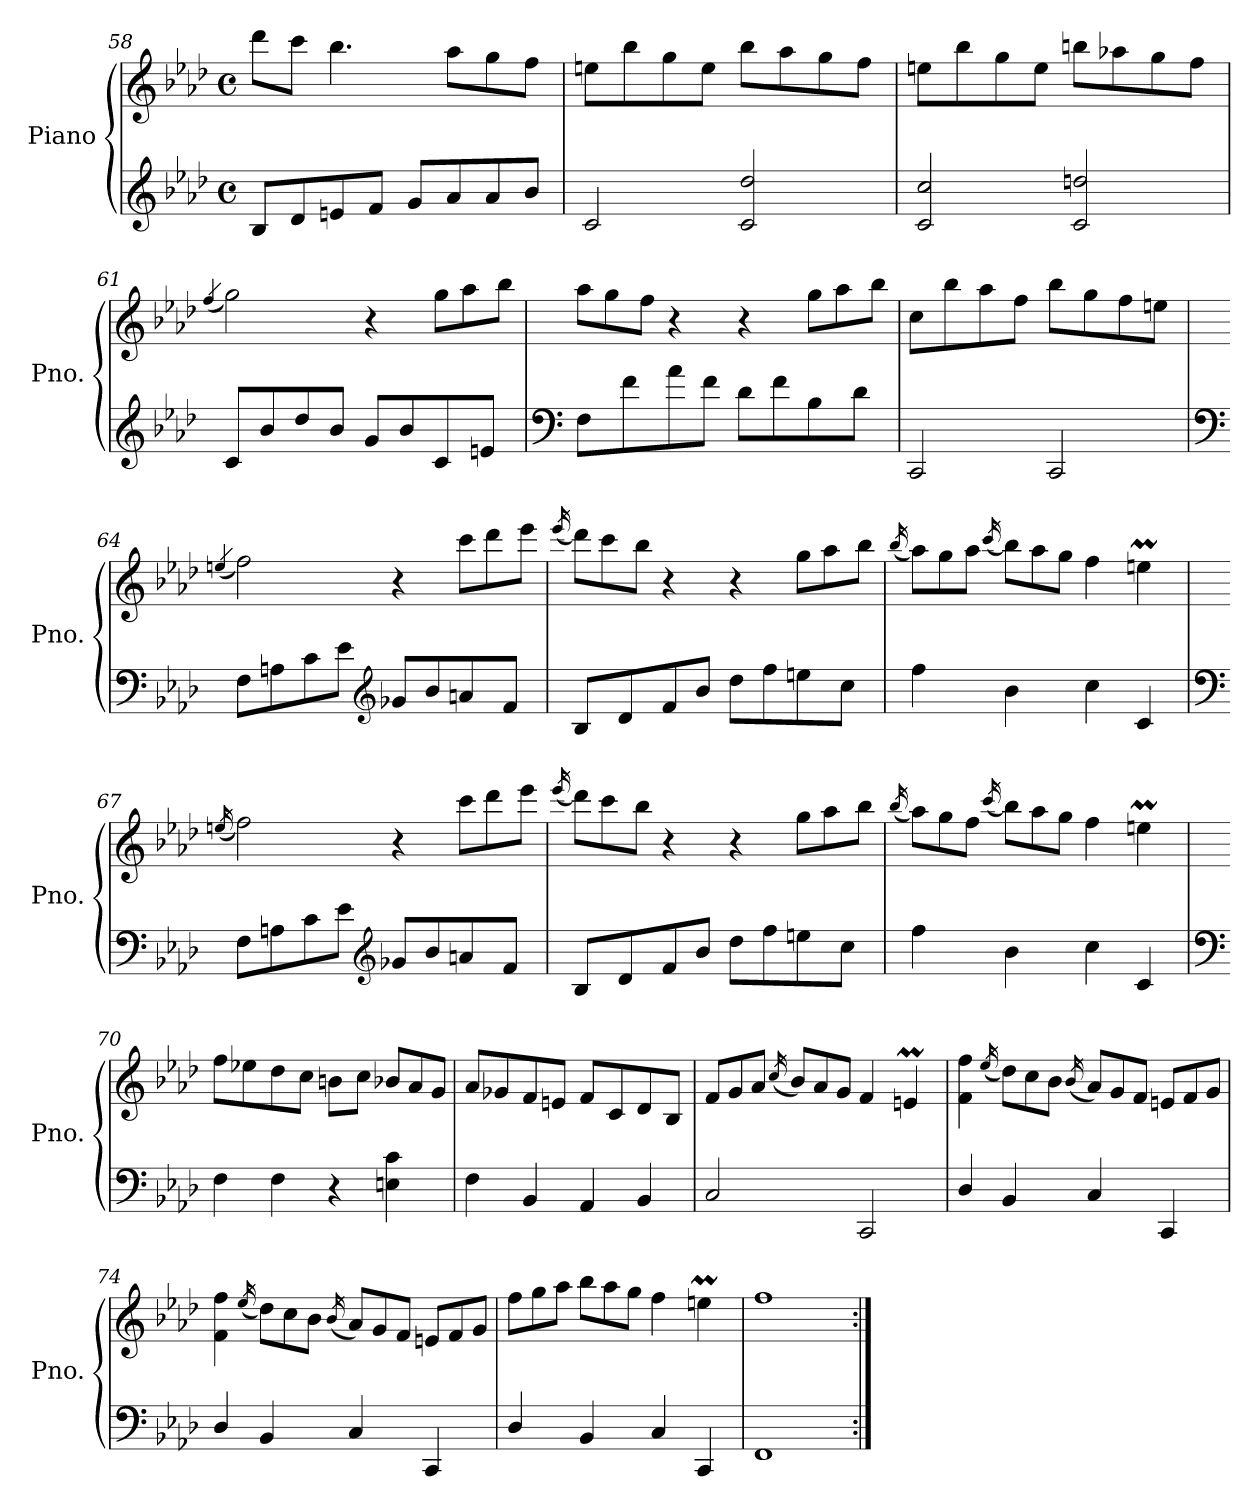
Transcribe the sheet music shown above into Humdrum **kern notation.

**kern	**kern
*part1	*part1
*staff2	*staff1
*I"Piano	*
*I'Pno.	*
*clefG2	*clefG2
*k[b-e-a-d-]	*k[b-e-a-d-]
*M4/4	*M4/4
*met(c)	*met(c)
=58	=58
8B-/L	8ddd-\L
8d-/	8ccc\J
8en/	4.bb-\
8f/J	.
8g/L	.
8a-/	8aa-\L
8a-/	8gg\
8b-/J	8ff\J
=59	=59
2c/	8een\L
.	8bb-\
.	8gg\
.	8ee\J
2c/ 2dd-/	8bb-\L
.	8aa-\
.	8gg\
.	8ff\J
!!LO:LB:g=z
=60	=60
2c/ 2cc/	8een\L
.	8bb-\
.	8gg\
.	8ee\J
2c/ 2ddn/	8bbn\L
.	8aa-X\
.	8gg\
.	8ff\J
=61	=61
.	(<4qff/
8c/L	2gg\)
8b-/	.
8dd-/	.
8b-/J	.
8g/L	4r
8b-/	.
*	*Xtuplet
8c/	12gg\L
.	12aa-\
8en/J	.
.	12bb-\J
=62	=62
*clefF4	*
8F\L	12aa-\L
.	12gg\
8f\	.
.	12ff\J
8a-\	4r
8f\J	.
8d-\L	4r
8f\	.
8B-\	12gg\L
.	12aa-\
8d-\J	.
.	12bb-\J
!!LO:LB:g=z
=63	=63
2CC/	8cc\L
.	8bb-\
.	8aa-\
.	8ff\J
2CC/	8bb-\L
.	8gg\
.	8ff\
.	8een\J
=64	=64
*clefF4	*
.	(<4qeen/
8F\L	2ff\)
8An\	.
8c\	.
8e-\J	.
*clefG2	*
8g-X/L	4r
8b-/	.
8an/	12ccc\L
.	12ddd-\
8f/J	.
.	12eee-\J
=65	=65
.	(<16qeee-/
8B-/L	12ddd-\L)
.	12ccc\
8d-/	.
.	12bb-\J
8f/	4r
8b-/J	.
8dd-\L	4r
8ff\	.
8een\	12gg\L
.	12aa-\
8cc\J	.
.	12bb-\J
!!LO:LB:g=z
=66	=66
.	(<16qbb-/
4ff\	12aa-\L)
.	12gg\
.	12aa-\J
.	(<16qccc/
4b-\	12bb-\L)
.	12aa-\
.	12gg\J
4cc\	4ff\
4c/	4eenm\
=67	=67
*clefF4	*
.	(<16qeen/
8F\L	2ff\)
8An\	.
8c\	.
8e-\J	.
*clefG2	*
8g-X/L	4r
8b-/	.
8an/	12ccc\L
.	12ddd-\
8f/J	.
.	12eee-\J
=68	=68
.	(<16qeee-/
8B-/L	12ddd-\L)
.	12ccc\
8d-/	.
.	12bb-\J
8f/	4r
8b-/J	.
8dd-\L	4r
8ff\	.
8een\	12gg\L
.	12aa-\
8cc\J	.
.	12bb-\J
!!LO:LB:g=z
=69	=69
.	(<16qbb-/
4ff\	12aa-\L)
.	12gg\
.	12ff\J
.	(<16qccc/
4b-\	12bb-\L)
.	12aa-\
.	12gg\J
4cc\	4ff\
4c/	4eenm\
=70	=70
*clefF4	*
4F\	8ff\L
.	8ee-X\
4F\	8dd-\
.	8cc\J
4r	8bn\L
.	8cc\J
4En\ 4c\	12b-X/L
.	12a-/
.	12g/J
=71	=71
4F\	8a-/L
.	8g-X/
4BB-/	8f/
.	8en/J
4AA-/	8f/L
.	8c/
4BB-/	8d-/
.	8B-/J
!!LO:PB:g=z
=72	=72
2C/	12f/L
.	12g/
.	12a-/J
.	(<16qcc/
.	12b-/L)
.	12a-/
.	12g/J
2CC/	4f/
.	4enm/
=73	=73
4D-/	4f\ 4ff\
.	(<16qee-/
4BB-/	12dd-\L)
.	12cc\
.	12b-\J
.	(<16qb-/
4C/	12a-/L)
.	12g/
.	12f/J
4CC/	12en/L
.	12f/
.	12g/J
=74	=74
4D-/	4f\ 4ff\
.	(<16qee-/
4BB-/	12dd-\L)
.	12cc\
.	12b-\J
.	(<16qb-/
4C/	12a-/L)
.	12g/
.	12f/J
4CC/	12en/L
.	12f/
.	12g/J
!!LO:LB:g=z
=75	=75
4D-/	12ff\L
.	12gg\
.	12aa-\J
4BB-/	12bb-\L
.	12aa-\
.	12gg\J
4C/	4ff\
4CC/	4eenm\
=76	=76
1FF	1ff
=:|!	=:|!
*-	*-
